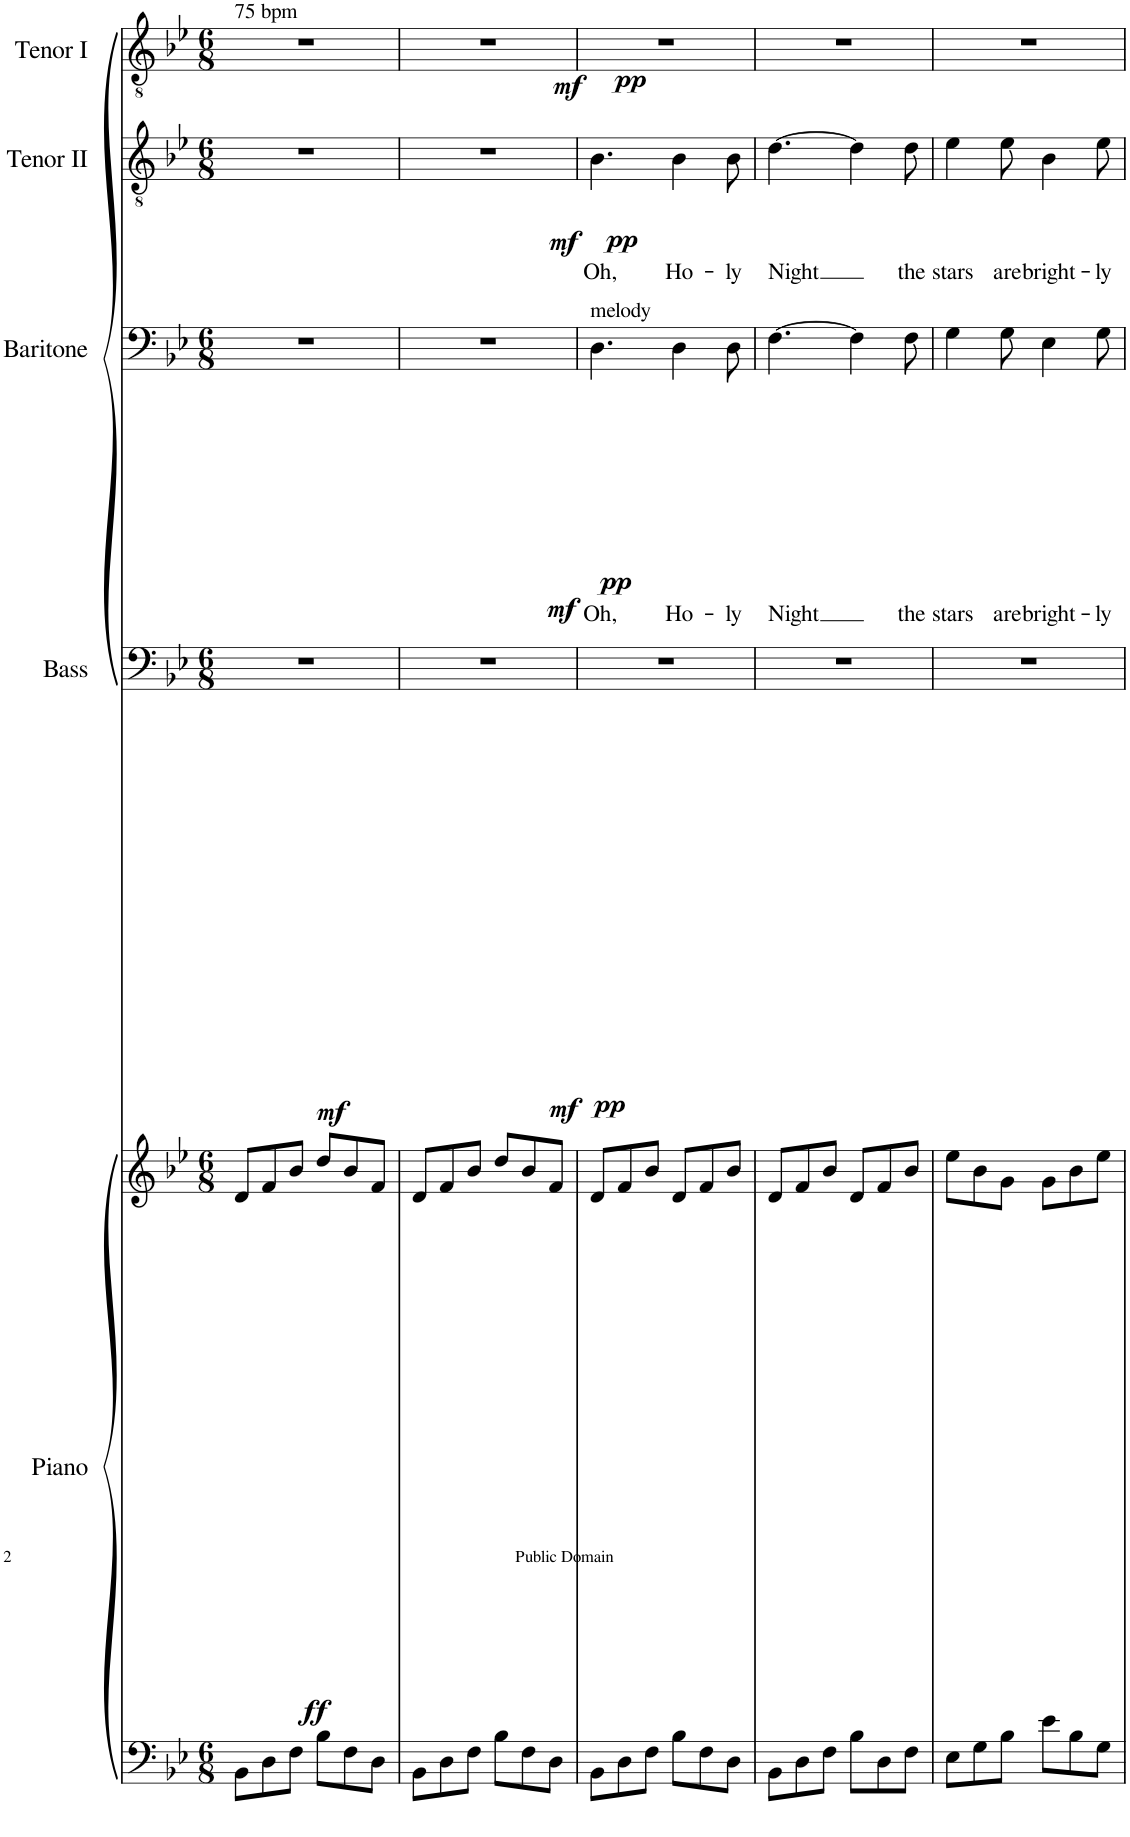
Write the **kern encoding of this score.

**kern	**kern	**dynam	**kern	**dynam	**kern	**text	**text	**dynam	**kern	**text	**text	**dynam	**kern	**dynam
*part5	*part5	*part5	*part4	*part4	*part3	*part3	*part3	*part3	*part2	*part2	*part2	*part2	*part1	*part1
*staff6	*staff5	*staff5/6	*staff4	*staff4	*staff3	*staff3	*staff3	*staff3	*staff2	*staff2	*staff2	*staff2	*staff1	*staff1
*I"Piano	*	*	*I"Bass	*	*I"Baritone	*	*	*	*I"Tenor II	*	*	*	*I"Tenor I	*
*I'Piano	*	*	*I'Bass	*	*I'Bari	*	*	*	*I'Tenor II	*	*	*	*I'Tenor I	*
*clefF4	*clefG2	*	*clefF4	*	*clefF4	*	*	*	*clefGv2	*	*	*	*clefGv2	*
*k[b-e-]	*k[b-e-]	*	*k[b-e-]	*	*k[b-e-]	*	*	*	*k[b-e-]	*	*	*	*k[b-e-]	*
*M6/8	*M6/8	*	*M6/8	*	*M6/8	*	*	*	*M6/8	*	*	*	*M6/8	*
=1	=1	=1	=1	=1	=1	=1	=1	=1	=1	=1	=1	=1	=1	=1
!	!	!	!	!	!	!	!	!	!	!	!	!	!LO:TX:a:t=75 bpm	!
!	!	!LO:DY:b=2	!	!	!	!	!	!	!	!	!	!	!	!
!	!	!LO:DY:n=1:b	!	!LO:DY:b	!	!	!	!	!	!	!	!	!	!
8BB-\L	8d/L	mf ff	2.r	mf	2.r	.	.	.	2.r	.	.	.	2.r	.
!	!	!LO:DY:n=2:b=2	!	!	!	!	!	!	!	!	!	!	!	!
8D\	8f/	ff	.	.	.	.	.	.	.	.	.	.	.	.
8F\J	8b-/J	.	.	.	.	.	.	.	.	.	.	.	.	.
8B-\L	8dd/L	.	.	.	.	.	.	.	.	.	.	.	.	.
8F\	8b-/	.	.	.	.	.	.	.	.	.	.	.	.	.
8D\J	8f/J	.	.	.	.	.	.	.	.	.	.	.	.	.
=2	=2	=2	=2	=2	=2	=2	=2	=2	=2	=2	=2	=2	=2	=2
8BB-\L	8d/L	.	2.r	.	2.r	.	.	.	2.r	.	.	.	2.r	.
8D\	8f/	.	.	.	.	.	.	.	.	.	.	.	.	.
8F\J	8b-/J	.	.	.	.	.	.	.	.	.	.	.	.	.
8B-\L	8dd/L	.	.	.	.	.	.	.	.	.	.	.	.	.
8F\	8b-/	.	.	.	.	.	.	.	.	.	.	.	.	.
8D\J	8f/J	.	.	.	.	.	.	.	.	.	.	.	.	.
=3	=3	=3	=3	=3	=3	=3	=3	=3	=3	=3	=3	=3	=3	=3
!	!	!	!	!	!LO:TX:a:t=melody	!	!	!	!	!	!	!	!	!
!	!	!	!	!LO:DY:b	!	!	!LO:LY:b	!	!	!	!LO:LY:b	!	!	!
!	!	!	!	!LO:DY:n=1:b	!	!	!	!LO:DY:b	!	!	!	!	!	!
!	!	!	!	!	!	!	!	!LO:DY:n=1:b	!	!	!	!LO:DY:b	!	!
!	!	!	!	!	!	!	!	!	!	!	!	!LO:DY:n=1:b	!	!LO:DY:b
!	!	!	!	!	!	!	!	!	!	!	!	!	!	!LO:DY:n=1:b
8BB-\L	8d/L	.	2.r	mf pp	4.D\	.	Oh,	mf pp	4.B-\	.	Oh,	mf pp	2.r	mf pp
8D\	8f/	.	.	.	.	.	.	.	.	.	.	.	.	.
8F\J	8b-/J	.	.	.	.	.	.	.	.	.	.	.	.	.
!	!	!	!	!	!	!	!LO:LY:b	!	!	!	!LO:LY:b	!	!	!
8B-\L	8d/L	.	.	.	4D\	.	Ho-	.	4B-\	.	Ho-	.	.	.
8F\	8f/	.	.	.	.	.	.	.	.	.	.	.	.	.
!	!	!	!	!	!	!	!LO:LY:b	!	!	!	!LO:LY:b	!	!	!
8D\J	8b-/J	.	.	.	8D\	.	-ly	.	8B-\	.	-ly	.	.	.
=4	=4	=4	=4	=4	=4	=4	=4	=4	=4	=4	=4	=4	=4	=4
!	!	!	!	!	!	!	!LO:LY:b	!	!	!	!LO:LY:b	!	!	!
8BB-\L	8d/L	.	2.r	.	[4.F\	.	Night	.	[4.d\	.	Night	.	2.r	.
8D\	8f/	.	.	.	.	.	.	.	.	.	.	.	.	.
8F\J	8b-/J	.	.	.	.	.	.	.	.	.	.	.	.	.
8B-\L	8d/L	.	.	.	4F\]	.	.	.	4d\]	.	.	.	.	.
8D\	8f/	.	.	.	.	.	.	.	.	.	.	.	.	.
!	!	!	!	!	!	!	!LO:LY:b	!	!	!	!LO:LY:b	!	!	!
8F\J	8b-/J	.	.	.	8F\	.	the	.	8d\	.	the	.	.	.
=5	=5	=5	=5	=5	=5	=5	=5	=5	=5	=5	=5	=5	=5	=5
!	!	!	!	!	!	!	!LO:LY:b	!	!	!	!LO:LY:b	!	!	!
8E-\L	8ee-\L	.	2.r	.	4G\	.	stars	.	4e-\	.	stars	.	2.r	.
8G\	8b-\	.	.	.	.	.	.	.	.	.	.	.	.	.
!	!	!	!	!	!	!	!LO:LY:b	!	!	!	!LO:LY:b	!	!	!
8B-\J	8g\J	.	.	.	8G\	.	are	.	8e-\	.	are	.	.	.
!	!	!	!	!	!	!	!LO:LY:b	!	!	!	!LO:LY:b	!	!	!
8e-\L	8g\L	.	.	.	4E-\	.	bright-	.	4B-\	.	bright-	.	.	.
8B-\	8b-\	.	.	.	.	.	.	.	.	.	.	.	.	.
!	!	!	!	!	!	!	!LO:LY:b	!	!	!	!LO:LY:b	!	!	!
8G\J	8ee-\J	.	.	.	8G\	.	-ly	.	8e-\	.	-ly	.	.	.
=	=	=	=	=	=	=	=	=	=	=	=	=	=	=
*-	*-	*-	*-	*-	*-	*-	*-	*-	*-	*-	*-	*-	*-	*-
